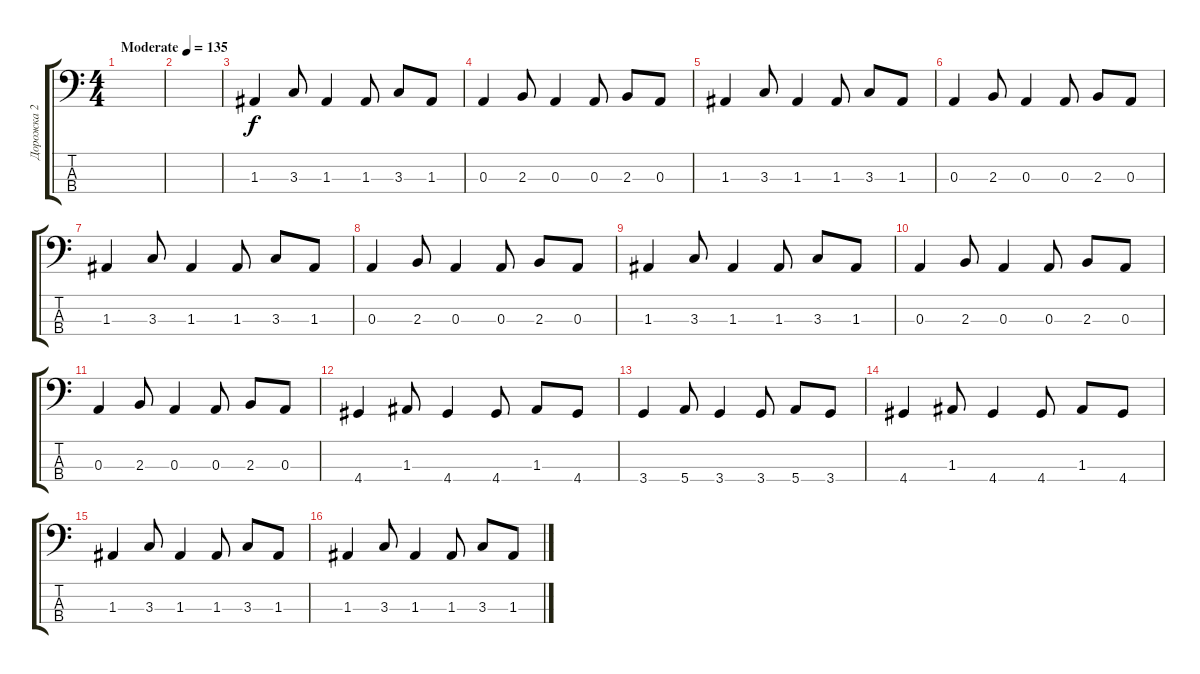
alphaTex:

\track ("Дорожка 2" "Дорожка 2") {instrument electricbassfinger}
\staff {score tabs}
\tuning (G2 D2 A1 E1) {hide}
\ts (4 4)
\tempo (135 "Moderate")
\clef f4
\ks c
|
|
1.3.4 3.3.8 1.3.4 1.3.8 3.3.8 1.3.8 |
0.3.4 2.3.8 0.3.4 0.3.8 2.3.8 0.3.8 |
1.3.4 3.3.8 1.3.4 1.3.8 3.3.8 1.3.8 |
0.3.4 2.3.8 0.3.4 0.3.8 2.3.8 0.3.8 |
1.3.4 3.3.8 1.3.4 1.3.8 3.3.8 1.3.8 |
0.3.4 2.3.8 0.3.4 0.3.8 2.3.8 0.3.8 |
1.3.4 3.3.8 1.3.4 1.3.8 3.3.8 1.3.8 |
0.3.4 2.3.8 0.3.4 0.3.8 2.3.8 0.3.8 |
0.3.4 2.3.8 0.3.4 0.3.8 2.3.8 0.3.8 |
4.4.4 1.3.8 4.4.4 4.4.8 1.3.8 4.4.8 |
3.4.4 5.4.8 3.4.4 3.4.8 5.4.8 3.4.8 |
4.4.4 1.3.8 4.4.4 4.4.8 1.3.8 4.4.8 |
1.3.4 3.3.8 1.3.4 1.3.8 3.3.8 1.3.8 |
1.3.4 3.3.8 1.3.4 1.3.8 3.3.8 1.3.8
